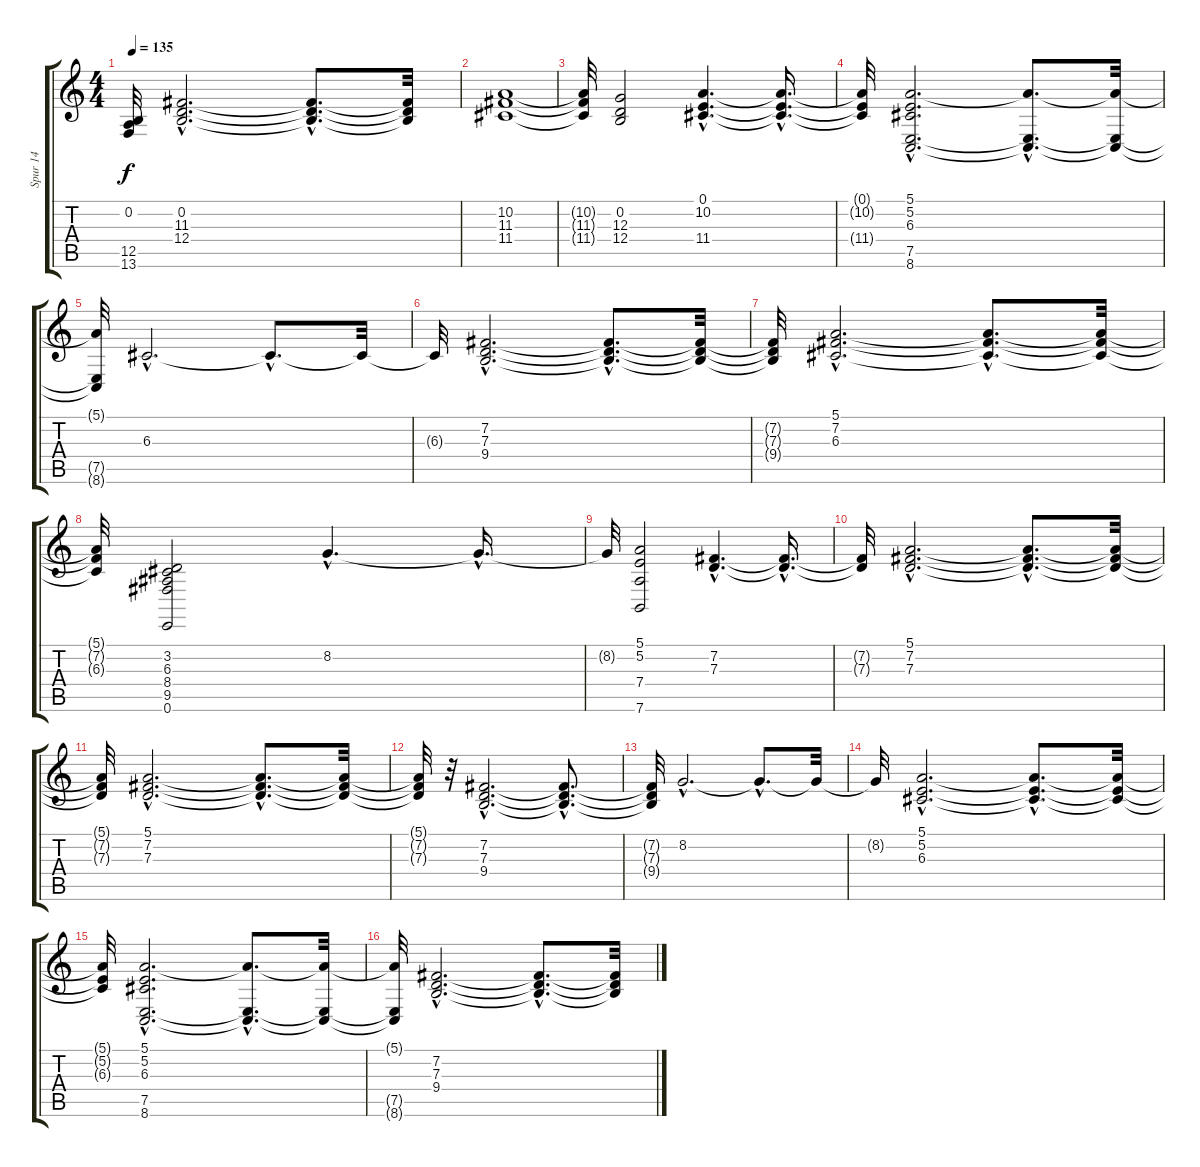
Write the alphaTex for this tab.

\track ("Spur 14" "Spur 14") {instrument pad2warm}
\staff {score tabs}
\tuning (E4 B3 G3 D3 A2 E2) {hide}
\ts (4 4)
\tempo 135
\clef g2
\ks c
(0.2{t} 12.5{t} 13.6{t}).32{dy f} (0.2{hac} 11.3{hac} 12.4{hac}).2{d} (0.2{hac t} 11.3{hac t} 12.4{hac t}).8{d} (0.2{t} 11.3{t} 12.4{t}).32 |
(10.2 11.3 11.4).1 |
(10.2{t} 11.3{t} 11.4{t}).32 (0.2 12.3 12.4).2 (0.1{hac} 10.2{hac} 11.4{hac}).4{d} (0.1{hac t} 10.2{hac t} 11.4{hac t}).16{d} |
(0.1{t} 10.2{t} 11.4{t}).32 (5.1{hac} 5.2 6.3 7.5{hac} 8.6{hac}).2{d} (5.1{hac t} 7.5{hac t} 8.6{hac t}).8{d} (5.1{t} 7.5{t} 8.6{t}).32 |
(5.1{t} 7.5{t} 8.6{t}).32 6.3{hac}.2{d} 6.3{hac t}.8{d} 6.3{t}.32 |
6.3{t}.32 (7.2{hac} 7.3{hac} 9.4{hac}).2{d} (7.2{hac t} 7.3{hac t} 9.4{hac t}).8{d} (7.2{t} 7.3{t} 9.4{t}).32 |
(7.2{t} 7.3{t} 9.4{t}).32 (5.1{hac} 7.2{hac} 6.3{hac}).2{d} (5.1{hac t} 7.2{hac t} 6.3{hac t}).8{d} (5.1{t} 7.2{t} 6.3{t}).32 |
(5.1{t} 7.2{t} 6.3{t}).32 (3.2 6.3 8.4 9.5 0.6).2 8.2{hac}.4{d} 8.2{hac t}.16{d} |
8.2{t}.32 (5.1 5.2 7.4 7.6).2 (7.2{hac} 7.3{hac}).4{d} (7.2{hac t} 7.3{hac t}).16{d} |
(7.2{t} 7.3{t}).32 (5.1{hac} 7.2{hac} 7.3{hac}).2{d} (5.1{hac t} 7.2{hac t} 7.3{hac t}).8{d} (5.1{t} 7.2{t} 7.3{t}).32 |
(5.1{t} 7.2{t} 7.3{t}).32 (5.1{hac} 7.2{hac} 7.3{hac}).2{d} (5.1{hac t} 7.2{hac t} 7.3{hac t}).8{d} (5.1{t} 7.2{t} 7.3{t}).32 |
(5.1{t} 7.2{t} 7.3{t}).32 r.32 (7.2{hac} 7.3{hac} 9.4{hac}).2{d} (7.2{hac t} 7.3{hac t} 9.4{hac t}).8{d} |
(7.2{t} 7.3{t} 9.4{t}).32 8.2{hac}.2{d} 8.2{hac t}.8{d} 8.2{t}.32 |
8.2{t}.32 (5.1{hac} 5.2{hac} 6.3{hac}).2{d} (5.1{hac t} 5.2{hac t} 6.3{hac t}).8{d} (5.1{t} 5.2{t} 6.3{t}).32 |
(5.1{t} 5.2{t} 6.3{t}).32 (5.1{hac} 5.2 6.3 7.5{hac} 8.6{hac}).2{d} (5.1{hac t} 7.5{hac t} 8.6{hac t}).8{d} (5.1{t} 7.5{t} 8.6{t}).32 |
(5.1{t} 7.5{t} 8.6{t}).32 (7.2{hac} 7.3{hac} 9.4{hac}).2{d} (7.2{hac t} 7.3{hac t} 9.4{hac t}).8{d} (7.2{t} 7.3{t} 9.4{t}).32
